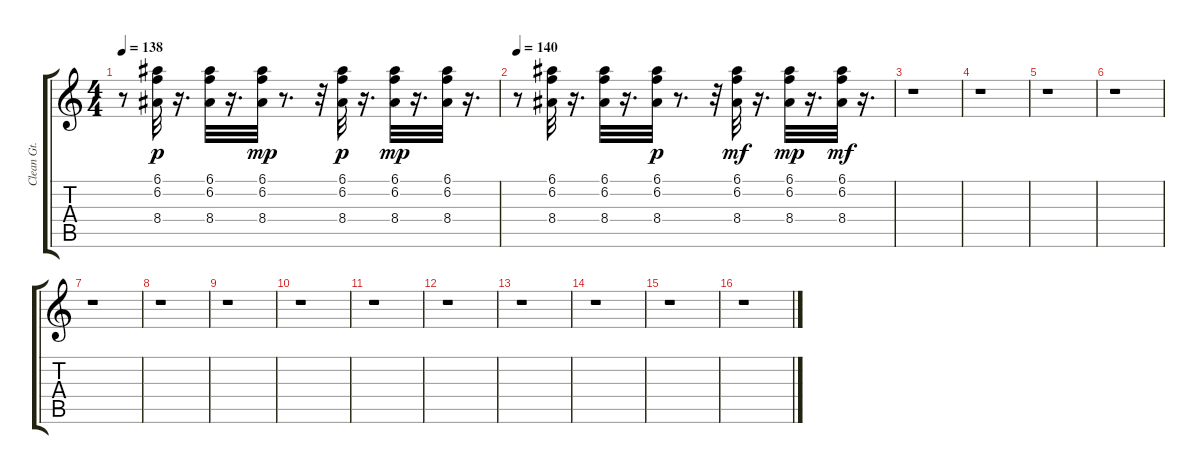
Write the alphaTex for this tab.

\track ("Clean Gt.           " "Clean Gt. ") {instrument electricguitarclean}
\staff {score tabs}
\tuning (E4 B3 G3 D3 A2 E2) {hide}
\ts (4 4)
\tempo 138
\clef g2
\ks c
r.8{dy mf} (6.1 6.2 8.4).32{dy p} r.16{d} (6.1 6.2 8.4).32 r.16{d} (6.1 6.2 8.4).32{dy mp} r.8{d} r.32 (6.1 6.2 8.4).32{dy p} r.16{d} (6.1 6.2 8.4).32{dy mp} r.16{d} (6.1 6.2 8.4).32 r.16{d} |
\tempo 140
r.8 (6.1 6.2 8.4).32 r.16{d} (6.1 6.2 8.4).32 r.16{d} (6.1 6.2 8.4).32{dy p} r.8{d} r.32 (6.1 6.2 8.4).32{dy mf} r.16{d} (6.1 6.2 8.4).32{dy mp} r.16{d} (6.1 6.2 8.4).32{dy mf} r.16{d} |
r.1 |
r.1 |
r.1 |
r.1 |
r.1 |
r.1 |
r.1 |
r.1 |
r.1 |
r.1 |
r.1 |
r.1 |
r.1 |
r.1
